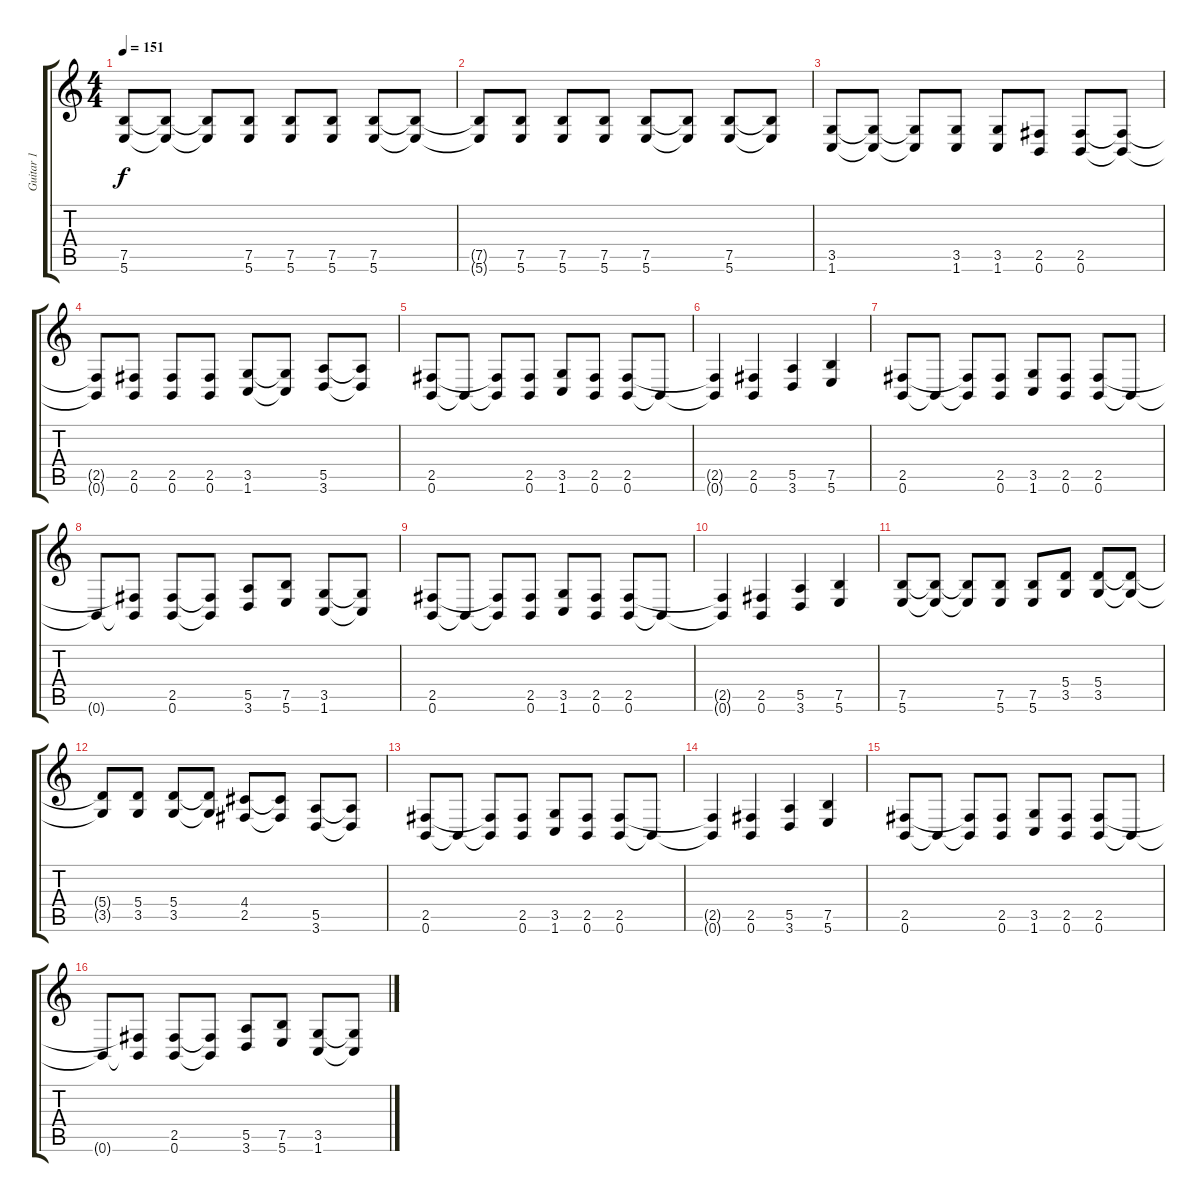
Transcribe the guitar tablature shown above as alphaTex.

\track ("Guitar 1" "Guitar 1") {instrument distortionguitar}
\staff {score tabs}
\tuning (B3 G3 D3 A2 E2 B1) {hide}
\ts (4 4)
\tempo 151
\clef g2
\ks c
(7.5 5.6).8{dy f} (7.5{t} 5.6{t}).8 (7.5{t} 5.6{t}).8 (7.5 5.6).8 (7.5 5.6).8 (7.5 5.6).8 (7.5 5.6).8 (7.5{t} 5.6{t}).8 |
(7.5{t} 5.6{t}).8 (7.5 5.6).8 (7.5 5.6).8 (7.5 5.6).8 (7.5 5.6).8 (7.5{t} 5.6{t}).8 (7.5 5.6).8 (7.5{t} 5.6{t}).8 |
(3.5 1.6).8 (3.5{t} 1.6{t}).8 (3.5{t} 1.6{t}).8 (3.5 1.6).8 (3.5 1.6).8 (2.5 0.6).8 (2.5 0.6).8 (2.5{t} 0.6{t}).8 |
(2.5{t} 0.6{t}).8 (2.5 0.6).8 (2.5 0.6).8 (2.5 0.6).8 (3.5 1.6).8 (3.5{t} 1.6{t}).8 (5.5 3.6).8 (5.5{t} 3.6{t}).8 |
(2.5 0.6).8 0.6{t}.8 (2.5{t} 0.6{t}).8 (2.5 0.6).8 (3.5 1.6).8 (2.5 0.6).8 (2.5 0.6).8 0.6{t}.8 |
(2.5{t} 0.6{t}).4 (2.5 0.6).4 (5.5 3.6).4 (7.5 5.6).4 |
(2.5 0.6).8 0.6{t}.8 (2.5{t} 0.6{t}).8 (2.5 0.6).8 (3.5 1.6).8 (2.5 0.6).8 (2.5 0.6).8 0.6{t}.8 |
0.6{t}.8 (2.5{t} 0.6{t}).8 (2.5 0.6).8 (2.5{t} 0.6{t}).8 (5.5 3.6).8 (7.5 5.6).8 (3.5 1.6).8 (3.5{t} 1.6{t}).8 |
(2.5 0.6).8 0.6{t}.8 (2.5{t} 0.6{t}).8 (2.5 0.6).8 (3.5 1.6).8 (2.5 0.6).8 (2.5 0.6).8 0.6{t}.8 |
(2.5{t} 0.6{t}).4 (2.5 0.6).4 (5.5 3.6).4 (7.5 5.6).4 |
(7.5 5.6).8 (7.5{t} 5.6{t}).8 (7.5{t} 5.6{t}).8 (7.5 5.6).8 (7.5 5.6).8 (5.4 3.5).8 (5.4 3.5).8 (5.4{t} 3.5{t}).8 |
(5.4{t} 3.5{t}).8 (5.4 3.5).8 (5.4 3.5).8 (5.4{t} 3.5{t}).8 (4.4 2.5).8 (4.4{t} 2.5{t}).8 (5.5 3.6).8 (5.5{t} 3.6{t}).8 |
(2.5 0.6).8 0.6{t}.8 (2.5{t} 0.6{t}).8 (2.5 0.6).8 (3.5 1.6).8 (2.5 0.6).8 (2.5 0.6).8 0.6{t}.8 |
(2.5{t} 0.6{t}).4 (2.5 0.6).4 (5.5 3.6).4 (7.5 5.6).4 |
(2.5 0.6).8 0.6{t}.8 (2.5{t} 0.6{t}).8 (2.5 0.6).8 (3.5 1.6).8 (2.5 0.6).8 (2.5 0.6).8 0.6{t}.8 |
0.6{t}.8 (2.5{t} 0.6{t}).8 (2.5 0.6).8 (2.5{t} 0.6{t}).8 (5.5 3.6).8 (7.5 5.6).8 (3.5 1.6).8 (3.5{t} 1.6{t}).8
